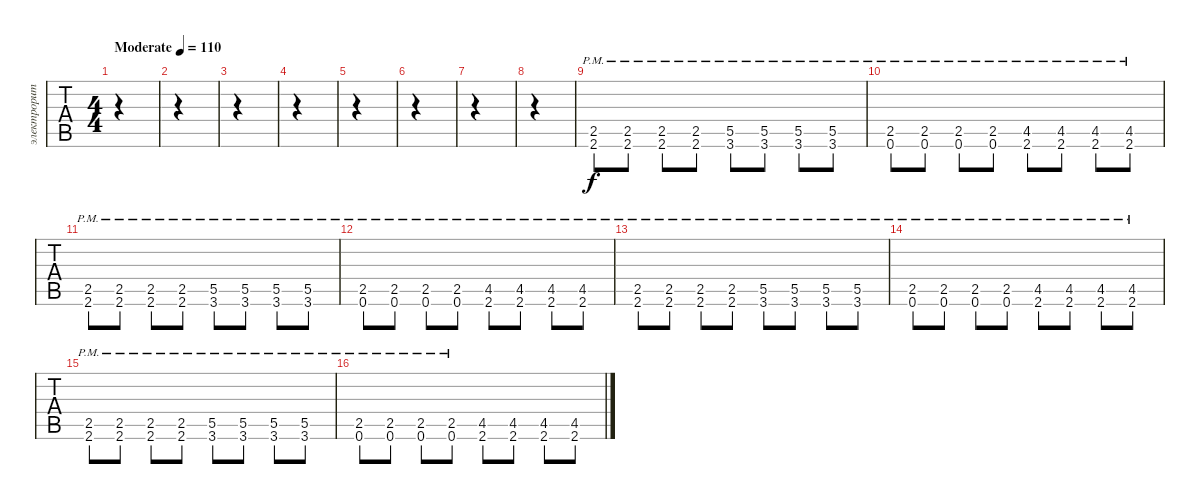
\track ("электроритм 2" "электрорит") {instrument overdrivenguitar}
\staff {tabs}
\tuning (E4 B3 G3 D3 A2 E2) {hide}
\ts (4 4)
\tempo (110 "Moderate")
\clef g2
\ks c
|
|
|
|
|
|
|
|
(2.5{pm} 2.6{pm}).8 (2.5{pm} 2.6{pm}).8 (2.5{pm} 2.6{pm}).8 (2.5{pm} 2.6{pm}).8 (5.5{pm} 3.6{pm}).8 (5.5{pm} 3.6{pm}).8 (5.5{pm} 3.6{pm}).8 (5.5{pm} 3.6{pm}).8 |
(2.5{pm} 0.6{pm}).8 (2.5{pm} 0.6{pm}).8 (2.5{pm} 0.6{pm}).8 (2.5{pm} 0.6{pm}).8 (4.5{pm} 2.6{pm}).8 (4.5{pm} 2.6{pm}).8 (4.5{pm} 2.6{pm}).8 (4.5{pm} 2.6{pm}).8 |
(2.5{pm} 2.6{pm}).8 (2.5{pm} 2.6{pm}).8 (2.5{pm} 2.6{pm}).8 (2.5{pm} 2.6{pm}).8 (5.5{pm} 3.6{pm}).8 (5.5{pm} 3.6{pm}).8 (5.5{pm} 3.6{pm}).8 (5.5{pm} 3.6{pm}).8 |
(2.5{pm} 0.6{pm}).8 (2.5{pm} 0.6{pm}).8 (2.5{pm} 0.6{pm}).8 (2.5{pm} 0.6{pm}).8 (4.5{pm} 2.6{pm}).8 (4.5{pm} 2.6{pm}).8 (4.5{pm} 2.6{pm}).8 (4.5{pm} 2.6{pm}).8 |
(2.5{pm} 2.6{pm}).8 (2.5{pm} 2.6{pm}).8 (2.5{pm} 2.6{pm}).8 (2.5{pm} 2.6{pm}).8 (5.5{pm} 3.6{pm}).8 (5.5{pm} 3.6{pm}).8 (5.5{pm} 3.6{pm}).8 (5.5{pm} 3.6{pm}).8 |
(2.5{pm} 0.6{pm}).8 (2.5{pm} 0.6{pm}).8 (2.5{pm} 0.6{pm}).8 (2.5{pm} 0.6{pm}).8 (4.5{pm} 2.6{pm}).8 (4.5{pm} 2.6{pm}).8 (4.5{pm} 2.6{pm}).8 (4.5{pm} 2.6{pm}).8 |
(2.5{pm} 2.6{pm}).8 (2.5{pm} 2.6{pm}).8 (2.5{pm} 2.6{pm}).8 (2.5{pm} 2.6{pm}).8 (5.5{pm} 3.6{pm}).8 (5.5{pm} 3.6{pm}).8 (5.5{pm} 3.6{pm}).8 (5.5{pm} 3.6{pm}).8 |
(2.5{pm} 0.6{pm}).8 (2.5{pm} 0.6{pm}).8 (2.5{pm} 0.6{pm}).8 (2.5{pm} 0.6{pm}).8 (4.5 2.6).8 (4.5 2.6).8 (4.5 2.6).8 (4.5 2.6).8
